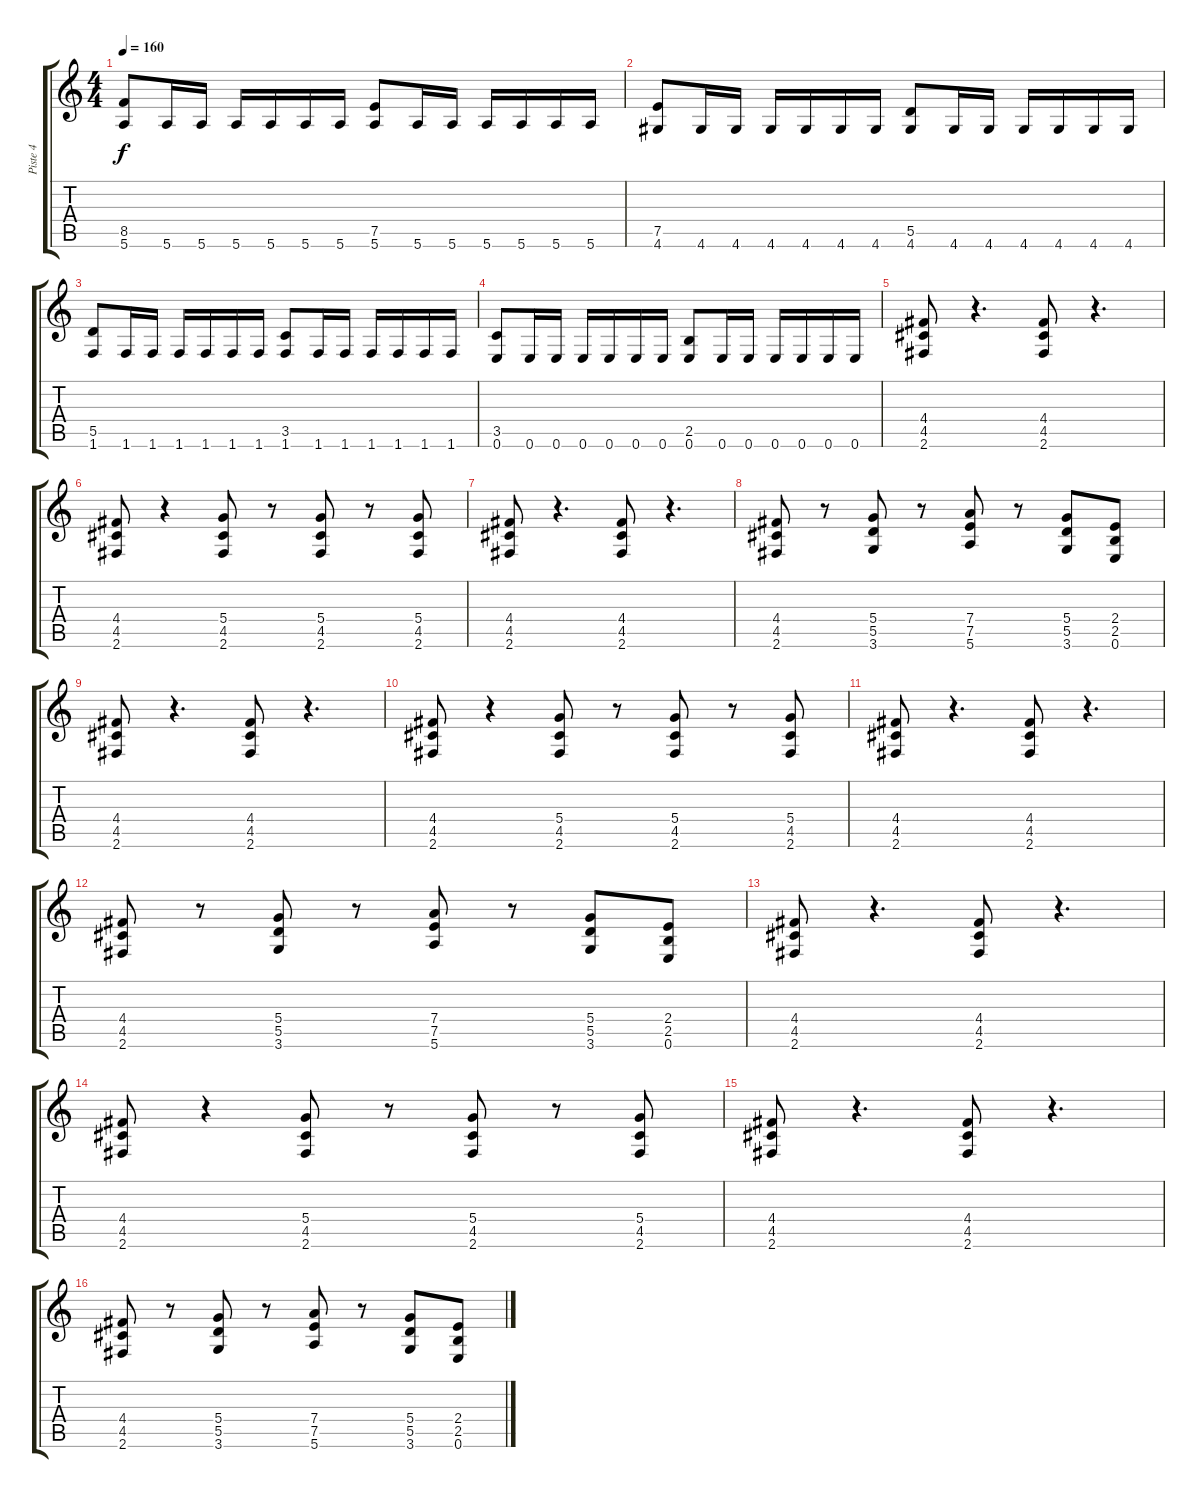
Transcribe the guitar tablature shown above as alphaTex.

\track ("Piste 4" "Piste 4") {instrument distortionguitar}
\staff {score tabs}
\tuning (E4 B3 G3 D3 A2 E2) {hide}
\ts (4 4)
\tempo 160
\clef g2
\ks c
(8.5 5.6).8{dy f} 5.6.16 5.6.16 5.6.16 5.6.16 5.6.16 5.6.16 (7.5 5.6).8 5.6.16 5.6.16 5.6.16 5.6.16 5.6.16 5.6.16 |
(7.5 4.6).8 4.6.16 4.6.16 4.6.16 4.6.16 4.6.16 4.6.16 (5.5 4.6).8 4.6.16 4.6.16 4.6.16 4.6.16 4.6.16 4.6.16 |
(5.5 1.6).8 1.6.16 1.6.16 1.6.16 1.6.16 1.6.16 1.6.16 (3.5 1.6).8 1.6.16 1.6.16 1.6.16 1.6.16 1.6.16 1.6.16 |
(3.5 0.6).8 0.6.16 0.6.16 0.6.16 0.6.16 0.6.16 0.6.16 (2.5 0.6).8 0.6.16 0.6.16 0.6.16 0.6.16 0.6.16 0.6.16 |
(4.4 4.5 2.6).8 r.4{d} (4.4 4.5 2.6).8 r.4{d} |
(4.4 4.5 2.6).8 r.4 (5.4 4.5 2.6).8 r.8 (5.4 4.5 2.6).8 r.8 (5.4 4.5 2.6).8 |
(4.4 4.5 2.6).8 r.4{d} (4.4 4.5 2.6).8 r.4{d} |
(4.4 4.5 2.6).8 r.8 (5.4 5.5 3.6).8 r.8 (7.4 7.5 5.6).8 r.8 (5.4 5.5 3.6).8 (2.4 2.5 0.6).8 |
(4.4 4.5 2.6).8 r.4{d} (4.4 4.5 2.6).8 r.4{d} |
(4.4 4.5 2.6).8 r.4 (5.4 4.5 2.6).8 r.8 (5.4 4.5 2.6).8 r.8 (5.4 4.5 2.6).8 |
(4.4 4.5 2.6).8 r.4{d} (4.4 4.5 2.6).8 r.4{d} |
(4.4 4.5 2.6).8 r.8 (5.4 5.5 3.6).8 r.8 (7.4 7.5 5.6).8 r.8 (5.4 5.5 3.6).8 (2.4 2.5 0.6).8 |
(4.4 4.5 2.6).8 r.4{d} (4.4 4.5 2.6).8 r.4{d} |
(4.4 4.5 2.6).8 r.4 (5.4 4.5 2.6).8 r.8 (5.4 4.5 2.6).8 r.8 (5.4 4.5 2.6).8 |
(4.4 4.5 2.6).8 r.4{d} (4.4 4.5 2.6).8 r.4{d} |
(4.4 4.5 2.6).8 r.8 (5.4 5.5 3.6).8 r.8 (7.4 7.5 5.6).8 r.8 (5.4 5.5 3.6).8 (2.4 2.5 0.6).8
